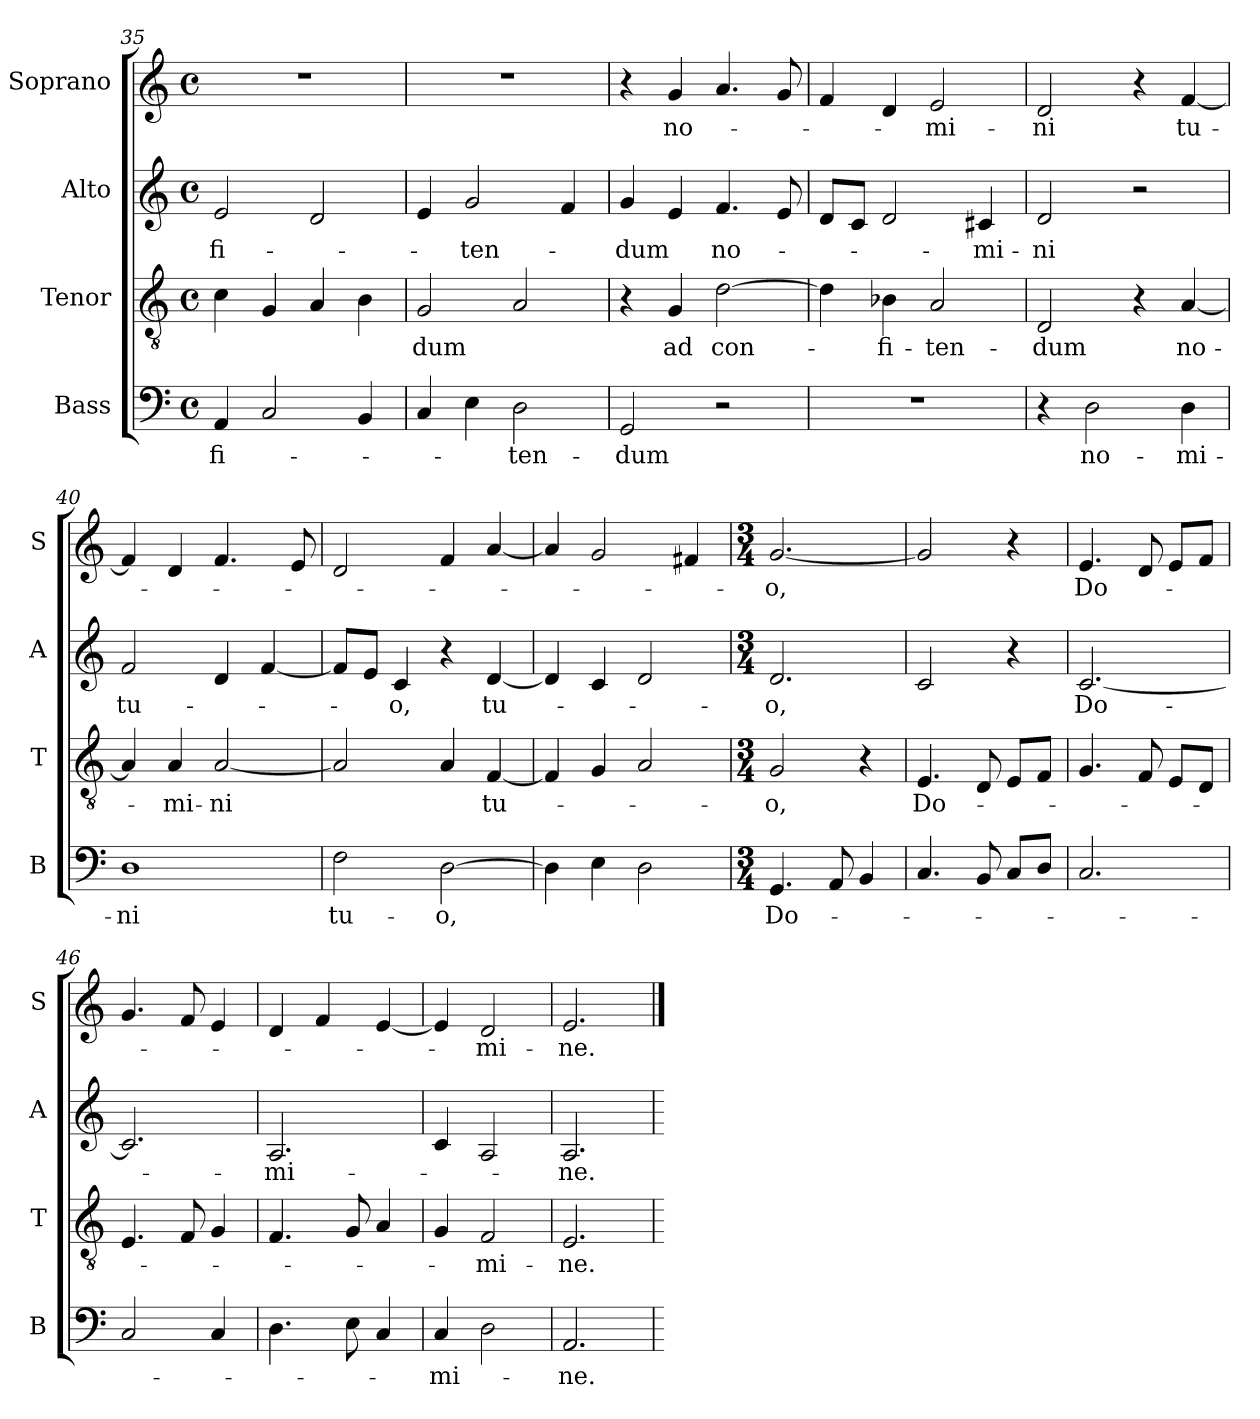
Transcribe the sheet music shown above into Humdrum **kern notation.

**kern	**text	**kern	**text	**kern	**text	**kern	**text
*part4	*part4	*part3	*part3	*part2	*part2	*part1	*part1
*staff4	*staff4	*staff3	*staff3	*staff2	*staff2	*staff1	*staff1
*I"Bass	*	*I"Tenor	*	*I"Alto	*	*I"Soprano	*
*I'B	*	*I'T	*	*I'A	*	*I'S	*
!!LO:PB:g=z
*clefF4	*	*clefGv2	*	*clefG2	*	*clefG2	*
*M4/4	*	*M4/4	*	*M4/4	*	*M4/4	*
*met(c)	*	*met(c)	*	*met(c)	*	*met(c)	*
=35	=35	=35	=35	=35	=35	=35	=35
!	!LO:LY:b:cj	!	!	!	!LO:LY:b:cj	!	!
4AA/	-fi-	4c\	.	2e/	-fi-	1r	.
2C/	.	4G/	.	.	.	.	.
.	.	4A/	.	2d/	.	.	.
4BB/	.	4B\	.	.	.	.	.
=36	=36	=36	=36	=36	=36	=36	=36
!	!	!	!LO:LY:b	!	!	!	!
4C/	.	2G/	dum	4e/	.	1r	.
!	!	!	!	!	!LO:LY:b:cj	!	!
4E\	.	.	.	2g/	-ten-	.	.
!	!LO:LY:b:cj	!	!	!	!	!	!
2D\	-ten-	2A/	.	.	.	.	.
.	.	.	.	4f/	.	.	.
=37	=37	=37	=37	=37	=37	=37	=37
!	!LO:LY:b:cj	!	!	!	!LO:LY:b	!	!
2GG/	-dum	4r	.	4g/	-dum	4r	.
!	!	!	!LO:LY:b:cj	!	!	!	!LO:LY:b:cj
.	.	4G/	ad	4e/	.	4g/	no-
!	!	!	!LO:LY:b:cj	!	!LO:LY:b:cj	!	!
2r	.	[>2d\	con-	4.f/	no-	4.a/	.
.	.	.	.	8e/	.	8g/	.
=38	=38	=38	=38	=38	=38	=38	=38
1r	.	4d\]	.	8d/L	.	4f/	.
.	.	.	.	8c/J	.	.	.
!	!	!	!LO:LY:b	!	!	!	!
.	.	4B-X\	-fi-	2d/	.	4d/	.
!	!	!	!LO:LY:b:rj	!	!	!	!LO:LY:b:cj
.	.	2A/	-ten-	.	.	2e/	-mi-
!	!	!	!	!	!LO:LY:b:cj	!	!
.	.	.	.	4c#X/	-mi-	.	.
=39	=39	=39	=39	=39	=39	=39	=39
!	!	!	!LO:LY:b:cj	!	!LO:LY:b:cj	!	!LO:LY:b:cj
4r	.	2D/	-dum	2d/	-ni	2d/	-ni
!	!LO:LY:b:cj	!	!	!	!	!	!
2D\	no-	.	.	.	.	.	.
.	.	4r	.	2r	.	4r	.
!	!LO:LY:b:cj	!	!LO:LY:b:cj	!	!	!	!LO:LY:b:cj
4D\	-mi-	[<4A/	no-	.	.	[<4f/	tu-
=40	=40	=40	=40	=40	=40	=40	=40
!	!LO:LY:b:cj	!	!	!	!LO:LY:b:cj	!	!
1D	-ni	4A/]	.	2f/	tu-	4f/]	.
!	!	!	!LO:LY:b:cj	!	!	!	!
.	.	4A/	-mi-	.	.	4d/	.
!	!	!	!LO:LY:b:cj	!	!	!	!
.	.	[<2A/	-ni	4d/	.	4.f/	.
.	.	.	.	[<4f/	.	.	.
.	.	.	.	.	.	8e/	.
=41	=41	=41	=41	=41	=41	=41	=41
!	!LO:LY:b:cj	!	!	!	!	!	!
2F\	tu-	2A/]	.	8f/L]	.	2d/	.
.	.	.	.	8e/J	.	.	.
!	!	!	!	!	!LO:LY:b:cj	!	!
.	.	.	.	4c/	-o,	.	.
!	!LO:LY:b:cj	!	!	!	!	!	!
[<2D\	-o,	4A/	.	4r	.	4f/	.
!	!	!	!LO:LY:b:cj	!	!LO:LY:b:cj	!	!
.	.	[>4F/	tu-	[>4d/	tu-	[>4a/	.
!!LO:LB:g=z
=42	=42	=42	=42	=42	=42	=42	=42
4D\]	.	4F/]	.	4d/]	.	4a/]	.
4E\	.	4G/	.	4c/	.	2g/	.
2D\	.	2A/	.	2d/	.	.	.
.	.	.	.	.	.	4f#X/	.
=43	=43	=43	=43	=43	=43	=43	=43
*M3/4	*	*M3/4	*	*M3/4	*	*M3/4	*
!	!LO:LY:b:cj	!	!LO:LY:b:cj	!	!LO:LY:b:cj	!	!LO:LY:b:cj
4.GG/	Do-	2G/	-o,	2.d/	-o,	[<2.g/	-o,
8AA/	.	.	.	.	.	.	.
4BB/	.	4r	.	.	.	.	.
=44	=44	=44	=44	=44	=44	=44	=44
!	!	!	!LO:LY:b:cj	!	!	!	!
4.C/	.	4.E/	Do-	2c/	.	2g/]	.
8BB/	.	8D/	.	.	.	.	.
8C/L	.	8E/L	.	4r	.	4r	.
8D/J	.	8F/J	.	.	.	.	.
=45	=45	=45	=45	=45	=45	=45	=45
!	!	!	!	!	!LO:LY:b:cj	!	!LO:LY:b:cj
2.C/	.	4.G/	.	[<2.c/	Do-	4.e/	Do-
.	.	8F/	.	.	.	8d/	.
.	.	8E/L	.	.	.	8e/L	.
.	.	8D/J	.	.	.	8f/J	.
=46	=46	=46	=46	=46	=46	=46	=46
2C/	.	4.E/	.	2.c/]	.	4.g/	.
.	.	8F/	.	.	.	8f/	.
4C/	.	4G/	.	.	.	4e/	.
=47	=47	=47	=47	=47	=47	=47	=47
!	!	!	!	!	!LO:LY:b:cj	!	!
4.D\	.	4.F/	.	2.A/	-mi-	4d/	.
.	.	.	.	.	.	4f/	.
8E\	.	8G/	.	.	.	.	.
4C/	.	4A/	.	.	.	[<4e/	.
=48	=48	=48	=48	=48	=48	=48	=48
!	!LO:LY:b:cj	!	!	!	!	!	!
4C/	-mi-	4G/	.	4c/	.	4e/]	.
!	!	!	!LO:LY:b:cj	!	!	!	!LO:LY:b:cj
2D\	.	2F/	-mi-	2A/	.	2d/	-mi-
=49	=49	=49	=49	=49	=49	=49	=49
!	!LO:LY:b:cj	!	!LO:LY:b:cj	!	!LO:LY:b:cj	!	!LO:LY:b:cj
2.AA/	-ne.	2.E/	-ne.	2.A/	-ne.	2.e/	-ne.
=	==	=	==	=	==	==	==
*-	*-	*-	*-	*-	*-	*-	*-
